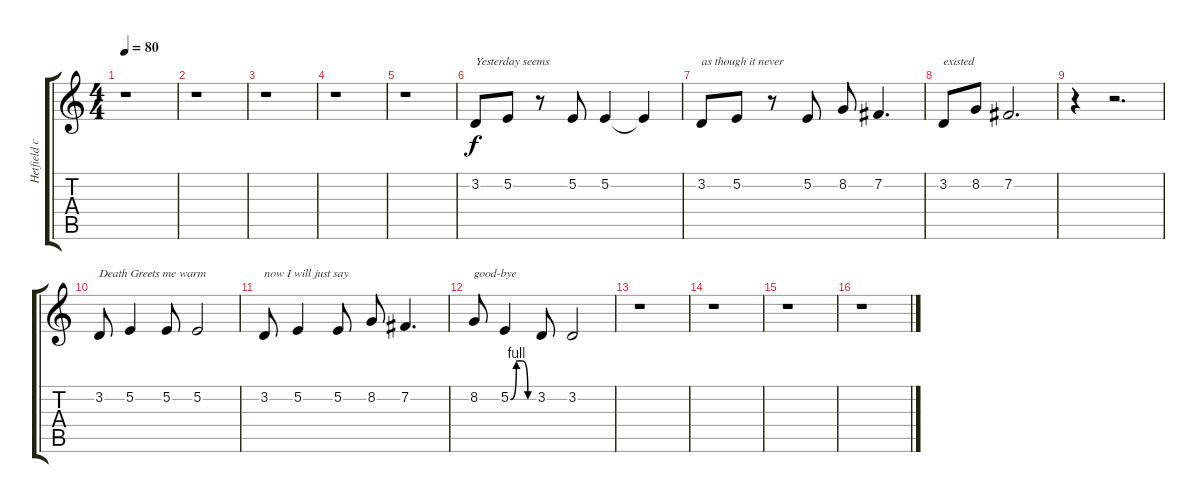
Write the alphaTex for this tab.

\track ("Hetfield chant" "Hetfield c") {instrument stringensemble1}
\staff {score tabs}
\tuning (E4 B3 G3 D3 A2 E2) {hide}
\ts (4 4)
\tempo 80
\clef g2
\ks c
r.1{dy f} |
r.1 |
r.1 |
r.1 |
r.1 |
3.2.8{txt "Yesterday seems "} 5.2.8 r.8 5.2.8 5.2.4 5.2{t}.4 |
3.2.8{txt "as though it never "} 5.2.8 r.8 5.2.8 8.2.8 7.2.4{d} |
3.2.8{txt "existed"} 8.2.8 7.2.2{d} |
r.4 r.2{d} |
3.2.8{txt "Death Greets me warm"} 5.2.4 5.2.8 5.2.2 |
3.2.8{txt "now I will just say"} 5.2.4 5.2.8 8.2.8 7.2.4{d} |
8.2.8{txt "good-bye"} 5.2{be (custom 0 0 15 4 30 4 45 0 60 0)}.4 3.2.8 3.2.2 |
r.1 |
r.1 |
r.1 |
r.1
